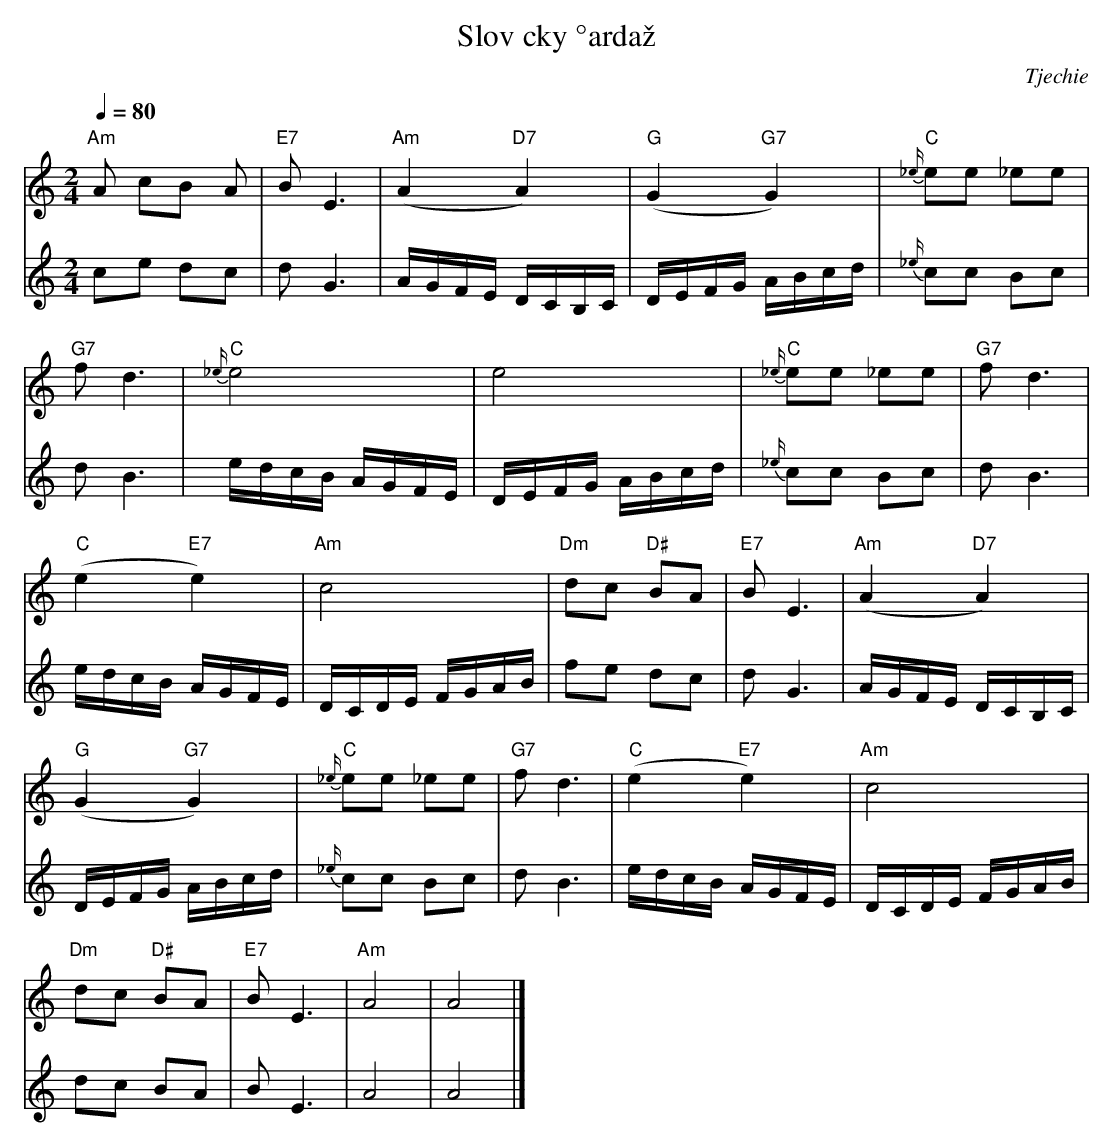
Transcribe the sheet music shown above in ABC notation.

X:1
T:Slov cky °ardaž
O:Tjechie
M:2/4
L:1/8
Q:1/4=80
K:Am
V:1
"Am" A cB A|"E7" B E3 |"Am" (A2 "D7" A2) |"G" (G2 "G7" G2) |{_e/}"C" ee _ee |
"G7" fd3 |{_e/}"C" e4 |e4 |{_e/}"C" ee _ee |"G7" fd3 |
"C" (e2 "E7" e2) |"Am" c4 |"Dm" dc "D#" BA |"E7" BE3 |"Am" (A2 "D7" A2) |
"G" (G2 "G7" G2)|{_e/}"C" ee _ee |"G7" fd3 |"C" (e2 "E7" e2) |"Am" c4 |
"Dm" dc "D#" BA |"E7" BE3 |"Am" A4 |A4 |]
V:2          %Kopie
ce dc |dG3 |A/G/F/E/ D/C/B,/C/ |D/E/F/G/ A/B/c/d/ |{_e/}cc Bc |
dB3 |e/d/c/B/ A/G/F/E/ |D/E/F/G/ A/B/c/d/ |{_e/}cc Bc |dB3 |
e/d/c/B/ A/G/F/E/ |D/C/D/E/ F/G/A/B/ |fe dc |dG3 |A/G/F/E/ D/C/B,/C/ |
D/E/F/G/ A/B/c/d/ |{_e/}cc Bc |dB3 |e/d/c/B/ A/G/F/E/ |D/C/D/E/ F/G/A/B/ |
dc BA |BE3 |A4 |A4 |]
